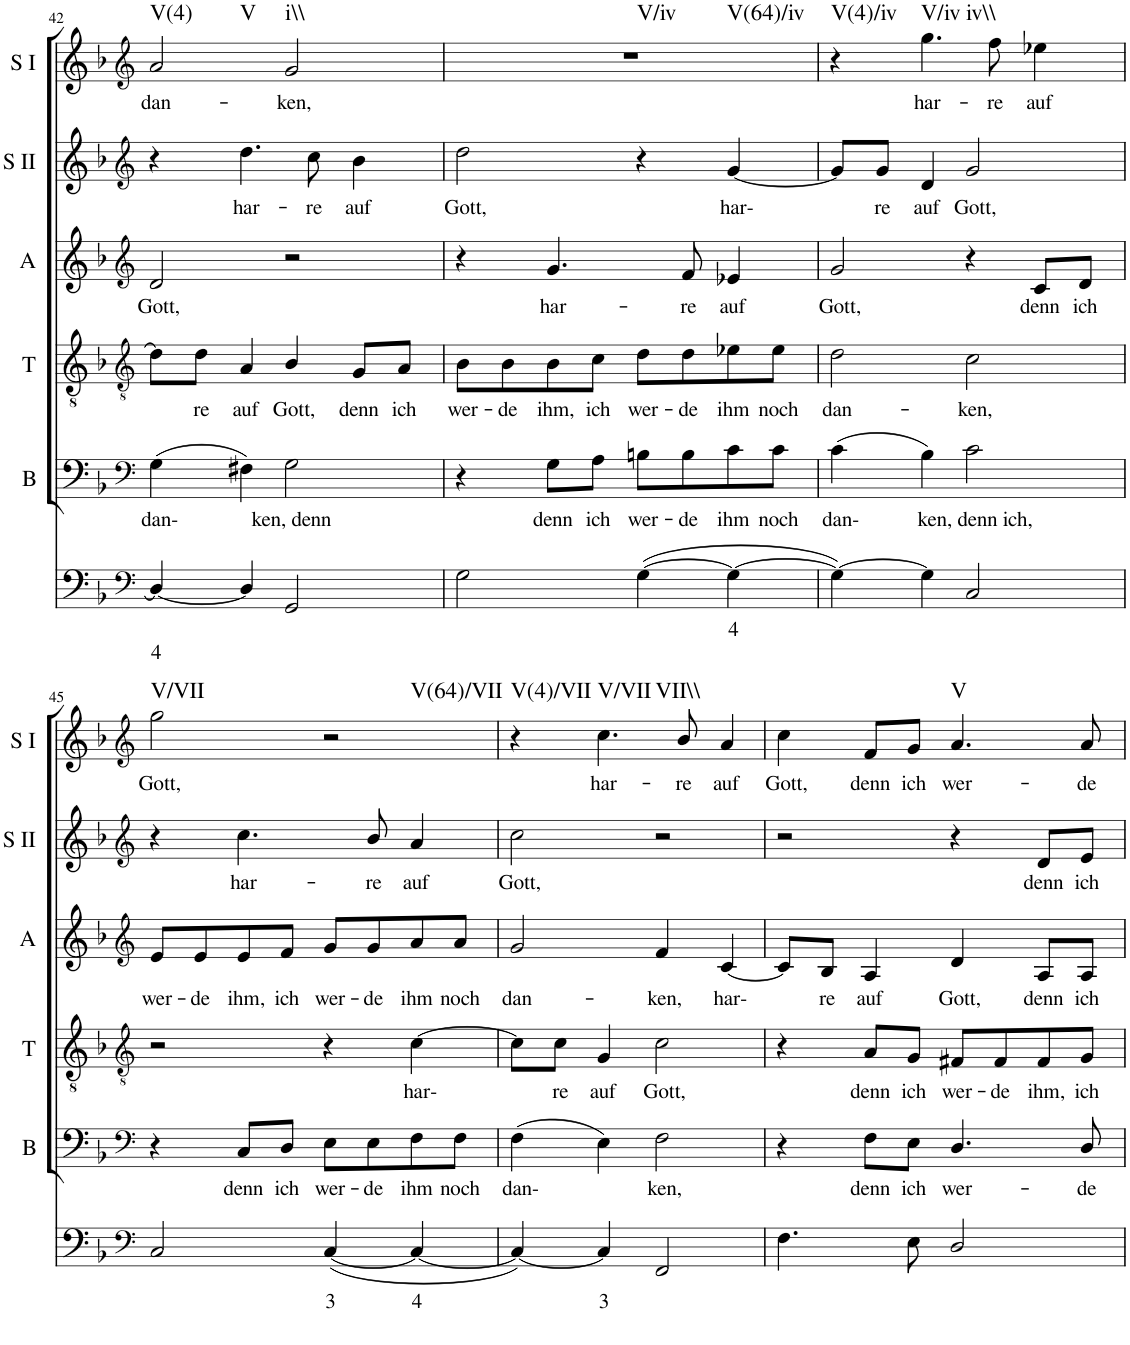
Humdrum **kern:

**kern	**text	**text	**kern	**text	**kern	**text	**kern	**text	**kern	**text	**kern	**text	**harte
*part6	*part6	*part6	*part5	*part5	*part4	*part4	*part3	*part3	*part2	*part2	*part1	*part1	*part1
*staff6	*staff6	*staff6	*staff5	*staff5	*staff4	*staff4	*staff3	*staff3	*staff2	*staff2	*staff1	*staff1	*
*I"Continuo	*	*	*I"Bass	*	*I"Tenor	*	*I"Alto	*	*I"Soprano II	*	*I"Soprano I	*	*
*	*	*	*I'B	*	*I'T	*	*I'A	*	*I'S II	*	*I'S I	*	*
!!LO:PB:g=z
*clefF4	*	*	*clefF4	*	*clefGv2	*	*clefG2	*	*clefG2	*	*clefG2	*	*
*k[b-]	*	*	*k[b-]	*	*k[b-]	*	*k[b-]	*	*k[b-]	*	*k[b-]	*	*
*M4/4	*	*	*M4/4	*	*M4/4	*	*M4/4	*	*M4/4	*	*M4/4	*	*
=42	=42	=42	=42	=42	=42	=42	=42	=42	=42	=42	=42	=42	=42
!	!	!LO:LY:b	!	!LO:LY:b	!	!	!	!LO:LY:b	!	!	!	!LO:LY:b	!LO:H:n=1:kt=V(4)
!	!	!	!	!	!	!	!	!	!	!	!	!	!LO:H:n=2:kt=V
4D/_	.	4	(4G\	dan-	8d\L]	.	2d/	Gott,	4r	.	2a/	dan-	N N
!	!	!	!	!	!	!LO:LY:b	!	!	!	!	!	!	!
.	.	.	.	.	8d\J	re	.	.	.	.	.	.	.
!	!	!	!	!	!	!LO:LY:b	!	!	!	!LO:LY:b	!	!	!
4D/]	.	.	4F#X\)	.	4A/	auf	.	.	4.dd\	har-	.	.	.
!	!	!	!	!LO:LY:b	!	!LO:LY:b	!	!	!	!	!	!LO:LY:b	!LO:H:kt=i\\
2GG/	.	.	2G\	ken, denn	4B-/	Gott,	2r	.	.	.	2g/	ken,	N
!	!	!	!	!	!	!	!	!	!	!LO:LY:b	!	!	!
.	.	.	.	.	.	.	.	.	8cc\	re	.	.	.
!	!	!	!	!	!	!LO:LY:b	!	!	!	!LO:LY:b	!	!	!
.	.	.	.	.	8G/L	denn	.	.	4b-\	auf	.	.	.
!	!	!	!	!	!	!LO:LY:b	!	!	!	!	!	!	!
.	.	.	.	.	8A/J	ich	.	.	.	.	.	.	.
=43	=43	=43	=43	=43	=43	=43	=43	=43	=43	=43	=43	=43	=43
!	!	!	!	!	!	!LO:LY:b	!	!	!	!LO:LY:b	!	!	!LO:H:n=1:kt=V/iv
!	!	!	!	!	!	!	!	!	!	!	!	!	!LO:H:n=2:kt=V(64)/iv
2G\	.	.	4r	.	8B-\L	wer-	4r	.	2dd\	Gott,	1r	.	N N
!	!	!	!	!	!	!LO:LY:b	!	!	!	!	!	!	!
.	.	.	.	.	8B-\	de	.	.	.	.	.	.	.
!	!	!	!	!LO:LY:b	!	!LO:LY:b	!	!LO:LY:b	!	!	!	!	!
.	.	.	8G\L	denn	8B-\	ihm,	4.g/	har-	.	.	.	.	.
!	!	!	!	!LO:LY:b	!	!LO:LY:b	!	!	!	!	!	!	!
.	.	.	8A\J	ich	8c\J	ich	.	.	.	.	.	.	.
!	!	!	!	!LO:LY:b	!	!LO:LY:b	!	!	!	!	!	!	!
([4G\	.	.	8Bn\L	wer-	8d\L	wer-	.	.	4r	.	.	.	.
!	!	!	!	!LO:LY:b	!	!LO:LY:b	!	!LO:LY:b	!	!	!	!	!
.	.	.	8B\	de	8d\	de	8f/	re	.	.	.	.	.
!	!LO:LY:b	!	!	!LO:LY:b	!	!LO:LY:b	!	!LO:LY:b	!	!LO:LY:b	!	!	!
4G\_	4	.	8c\	ihm	8e-X\	ihm	4e-X/	auf	[4g/	har-	.	.	.
!	!	!	!	!LO:LY:b	!	!LO:LY:b	!	!	!	!	!	!	!
.	.	.	8c\J	noch	8e-\J	noch	.	.	.	.	.	.	.
=44	=44	=44	=44	=44	=44	=44	=44	=44	=44	=44	=44	=44	=44
!	!	!	!	!LO:LY:b	!	!LO:LY:b	!	!LO:LY:b	!	!	!	!	!LO:H:kt=V(4)/iv
4G\_)	.	.	(4c\	dan-	2d\	dan-	2g/	Gott,	8g/L]	.	4r	.	N
!	!	!	!	!	!	!	!	!	!	!LO:LY:b	!	!	!
.	.	.	.	.	.	.	.	.	8g/J	re	.	.	.
!	!	!	!	!	!	!	!	!	!	!LO:LY:b	!	!LO:LY:b	!LO:H:n=1:kt=V/iv
!	!	!	!	!	!	!	!	!	!	!	!	!	!LO:H:n=2:kt=iv\\
4G\]	.	.	4B-\)	.	.	.	.	.	4d/	auf	4.gg\	har-	N N
!	!	!	!	!LO:LY:b	!	!LO:LY:b	!	!	!	!LO:LY:b	!	!	!
2C/	.	.	2c\	ken, denn ich,	2c\	ken,	4r	.	2g/	Gott,	.	.	.
!	!	!	!	!	!	!	!	!	!	!	!	!LO:LY:b	!
.	.	.	.	.	.	.	.	.	.	.	8ff\	re	.
!	!	!	!	!	!	!	!	!LO:LY:b	!	!	!	!LO:LY:b	!
.	.	.	.	.	.	.	8c/L	denn	.	.	4ee-X\	auf	.
!	!	!	!	!	!	!	!	!LO:LY:b	!	!	!	!	!
.	.	.	.	.	.	.	8d/J	ich	.	.	.	.	.
!!LO:LB:g=z
=45	=45	=45	=45	=45	=45	=45	=45	=45	=45	=45	=45	=45	=45
*clefF4	*	*	*clefF4	*	*clefGv2	*	*clefG2	*	*clefG2	*	*clefG2	*	*
!	!	!	!	!	!	!	!	!LO:LY:b	!	!	!	!LO:LY:b	!LO:H:kt=V/VII
2C/	.	.	4r	.	2r	.	8e/L	wer-	4r	.	2gg\	Gott,	N
!	!	!	!	!	!	!	!	!LO:LY:b	!	!	!	!	!
.	.	.	.	.	.	.	8e/	de	.	.	.	.	.
!	!	!	!	!LO:LY:b	!	!	!	!LO:LY:b	!	!LO:LY:b	!	!	!
.	.	.	8C/L	denn	.	.	8e/	ihm,	4.cc\	har-	.	.	.
!	!	!	!	!LO:LY:b	!	!	!	!LO:LY:b	!	!	!	!	!
.	.	.	8D/J	ich	.	.	8f/J	ich	.	.	.	.	.
!	!LO:LY:b	!	!	!LO:LY:b	!	!	!	!LO:LY:b	!	!	!	!	!LO:H:kt=V(64)/VII
([4C/	3	.	8E\L	wer-	4r	.	8g/L	wer-	.	.	2r	.	N
!	!	!	!	!LO:LY:b	!	!	!	!LO:LY:b	!	!LO:LY:b	!	!	!
.	.	.	8E\	de	.	.	8g/	de	8b-/	re	.	.	.
!	!LO:LY:b	!	!	!LO:LY:b	!	!LO:LY:b	!	!LO:LY:b	!	!LO:LY:b	!	!	!
4C/_	4	.	8F\	ihm	[4c\	har-	8a/	ihm	4a/	auf	.	.	.
!	!	!	!	!LO:LY:b	!	!	!	!LO:LY:b	!	!	!	!	!
.	.	.	8F\J	noch	.	.	8a/J	noch	.	.	.	.	.
=46	=46	=46	=46	=46	=46	=46	=46	=46	=46	=46	=46	=46	=46
!	!	!	!	!LO:LY:b	!	!	!	!LO:LY:b	!	!LO:LY:b	!	!	!LO:H:kt=V(4)/VII
4C/_)	.	.	(4F\	dan-	8c\L]	.	2g/	dan-	2cc\	Gott,	4r	.	N
!	!	!	!	!	!	!LO:LY:b	!	!	!	!	!	!	!
.	.	.	.	.	8c\J	re	.	.	.	.	.	.	.
!	!LO:LY:b	!	!	!	!	!LO:LY:b	!	!	!	!	!	!LO:LY:b	!LO:H:n=1:kt=V/VII
!	!	!	!	!	!	!	!	!	!	!	!	!	!LO:H:n=2:kt=VII\\
4C/]	3	.	4E\)	.	4G/	auf	.	.	.	.	4.cc\	har-	N N
!	!	!	!	!LO:LY:b	!	!LO:LY:b	!	!LO:LY:b	!	!	!	!	!
2FF/	.	.	2F\	ken,	2c\	Gott,	4f/	ken,	2r	.	.	.	.
!	!	!	!	!	!	!	!	!	!	!	!	!LO:LY:b	!
.	.	.	.	.	.	.	.	.	.	.	8b-/	re	.
!	!	!	!	!	!	!	!	!LO:LY:b	!	!	!	!LO:LY:b	!
.	.	.	.	.	.	.	[4c/	har-	.	.	4a/	auf	.
=47	=47	=47	=47	=47	=47	=47	=47	=47	=47	=47	=47	=47	=47
!	!	!	!	!	!	!	!	!	!	!	!	!LO:LY:b	!
4.F\	.	.	4r	.	4r	.	8c/L]	.	2r	.	4cc\	Gott,	.
!	!	!	!	!	!	!	!	!LO:LY:b	!	!	!	!	!
.	.	.	.	.	.	.	8B-/J	re	.	.	.	.	.
!	!	!	!	!LO:LY:b	!	!LO:LY:b	!	!LO:LY:b	!	!	!	!LO:LY:b	!
.	.	.	8F\L	denn	8A/L	denn	4A/	auf	.	.	8f/L	denn	.
!	!	!	!	!LO:LY:b	!	!LO:LY:b	!	!	!	!	!	!LO:LY:b	!
8E\	.	.	8E\J	ich	8G/J	ich	.	.	.	.	8g/J	ich	.
!	!	!	!	!LO:LY:b	!	!LO:LY:b	!	!LO:LY:b	!	!	!	!LO:LY:b	!LO:H:kt=V
2D/	.	.	4.D/	wer-	8F#X/L	wer-	4d/	Gott,	4r	.	4.a/	wer-	N
!	!	!	!	!	!	!LO:LY:b	!	!	!	!	!	!	!
.	.	.	.	.	8F#/	de	.	.	.	.	.	.	.
!	!	!	!	!	!	!LO:LY:b	!	!LO:LY:b	!	!LO:LY:b	!	!	!
.	.	.	.	.	8F#/	ihm,	8A/L	denn	8d/L	denn	.	.	.
!	!	!	!	!LO:LY:b	!	!LO:LY:b	!	!LO:LY:b	!	!LO:LY:b	!	!LO:LY:b	!
.	.	.	8D/	de	8G/J	ich	8A/J	ich	8e/J	ich	8a/	de	.
=	=	=	=	=	=	=	=	=	=	=	=	=	=
*-	*-	*-	*-	*-	*-	*-	*-	*-	*-	*-	*-	*-	*-
